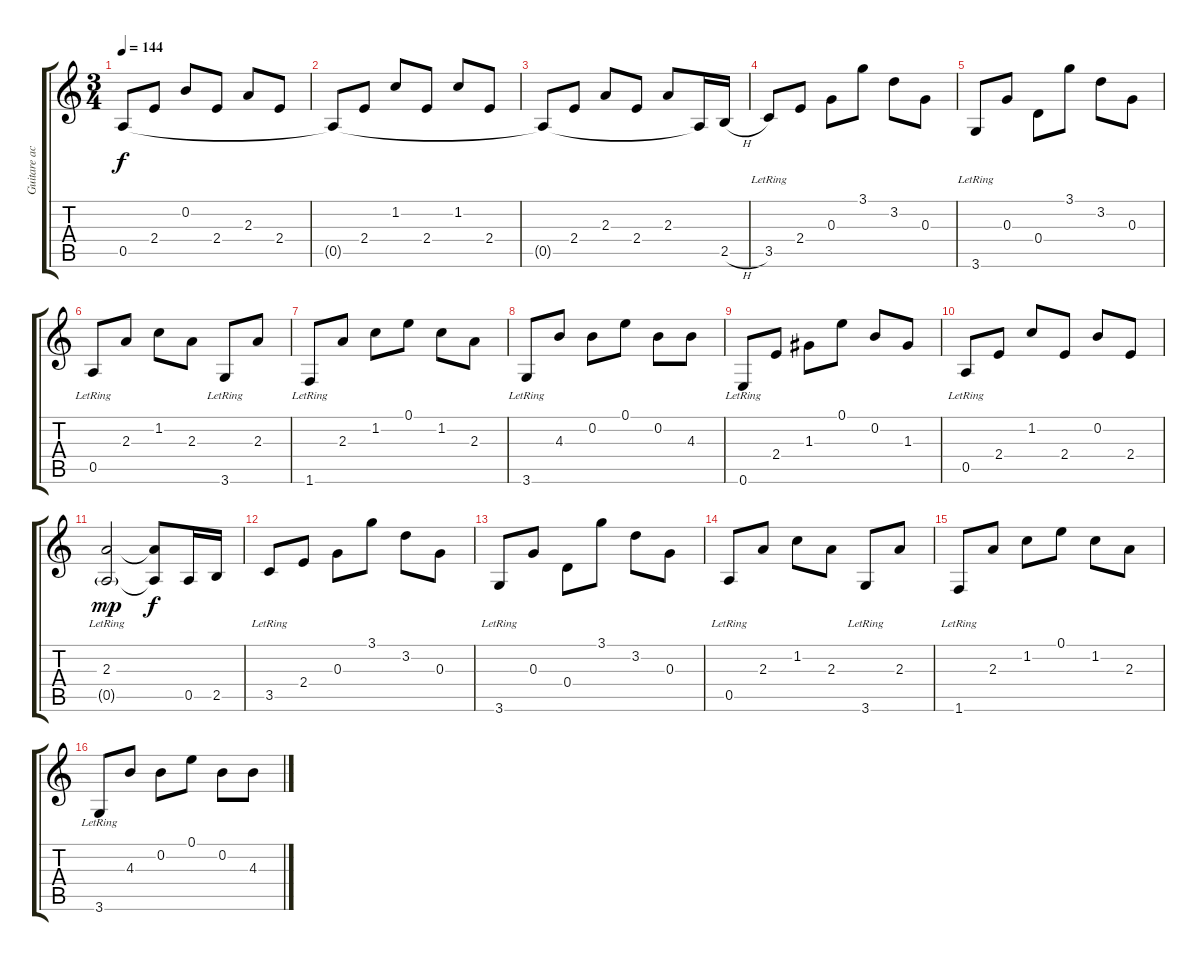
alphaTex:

\track ("Guitare acoustique #3" "Guitare ac") {instrument acousticguitarnylon}
\staff {score tabs}
\tuning (E4 B3 G3 D3 A2 E2) {hide}
\ts (3 4)
\tempo 144
\clef g2
\ks c
0.5{t}.8{dy f} 2.4.8 0.2.8 2.4.8 2.3.8 2.4.8 |
0.5{t}.8 2.4.8 1.2.8 2.4.8 1.2.8 2.4.8 |
0.5{t}.8 2.4.8 2.3.8 2.4.8 2.3.8 0.5{t}.16 2.5{h}.16 |
3.5{lr}.8 2.4.8 0.3.8 3.1.8 3.2.8 0.3.8 |
3.6{lr}.8 0.3.8 0.4.8 3.1.8 3.2.8 0.3.8 |
0.5{lr}.8 2.3.8 1.2.8 2.3.8 3.6{lr}.8 2.3.8 |
1.6{lr}.8 2.3.8 1.2.8 0.1.8 1.2.8 2.3.8 |
3.6{lr}.8 4.3.8 0.2.8 0.1.8 0.2.8 4.3.8 |
0.6{lr}.8 2.4.8 1.3.8 0.1.8 0.2.8 1.3.8 |
0.5{lr}.8 2.4.8 1.2.8 2.4.8 0.2.8 2.4.8 |
(2.3 0.5{g lr}).2{dy mp} (2.3{t} 0.5{t}).8{dy f} 0.5.16 2.5.16 |
3.5{lr}.8 2.4.8 0.3.8 3.1.8 3.2.8 0.3.8 |
3.6{lr}.8 0.3.8 0.4.8 3.1.8 3.2.8 0.3.8 |
0.5{lr}.8 2.3.8 1.2.8 2.3.8 3.6{lr}.8 2.3.8 |
1.6{lr}.8 2.3.8 1.2.8 0.1.8 1.2.8 2.3.8 |
3.6{lr}.8 4.3.8 0.2.8 0.1.8 0.2.8 4.3.8
